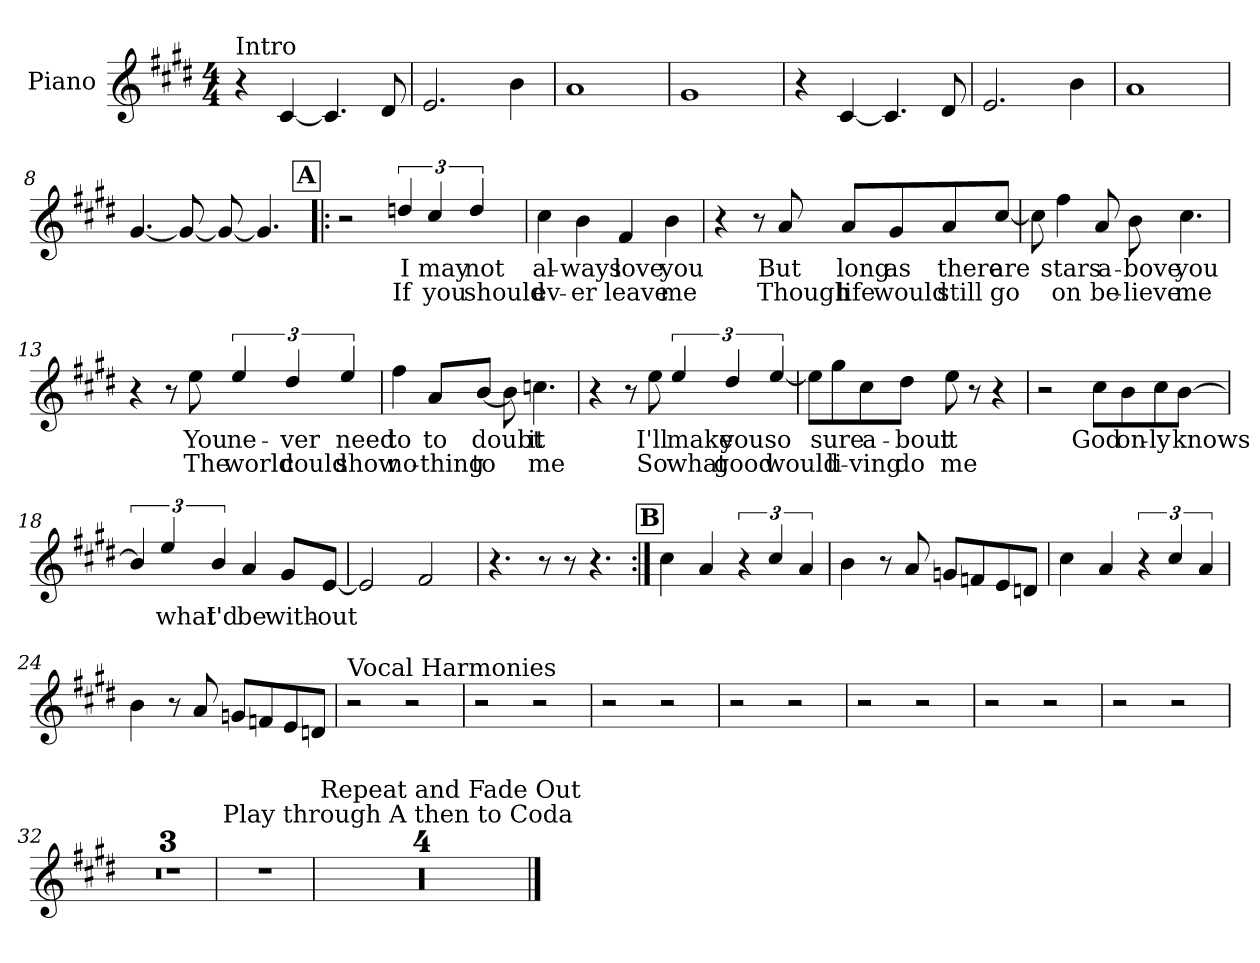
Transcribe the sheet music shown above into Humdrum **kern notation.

**kern	**text	**text
*part1	*part1	*part1
*staff1	*staff1	*staff1
*I"Piano	*	*
*I'Pno	*	*
*clefG2	*	*
*k[f#c#g#d#]	*	*
*E:	*	*
*M4/4	*	*
=1	=1	=1
!LO:TX:a:t=Intro	!	!
4r	.	.
[4c#/	.	.
4.c#/]	.	.
8d#/	.	.
=2	=2	=2
2.e/	.	.
4b\	.	.
=3	=3	=3
1a	.	.
=4	=4	=4
1g#	.	.
!!LO:LB:g=z
=5	=5	=5
4r	.	.
[4c#/	.	.
4.c#/]	.	.
8d#/	.	.
=6	=6	=6
2.e/	.	.
4b\	.	.
=7	=7	=7
1a	.	.
=8	=8	=8
[4.g#/	.	.
8g#/_	.	.
8g#/_	.	.
4.g#/]	.	.
!!LO:LB:g=z
!!LO:REH:place=s1:a:fs=8,5:t=A
=9!|:	=9!|:	=9!|:
2r	.	.
6ddn/	I	If
6cc#/	may	you
6dd/	not	should
=10	=10	=10
4cc#\	al-	ev-
4b\	-ways	-er
4f#/	love	leave
4b\	you	me
=11	=11	=11
4r	.	.
8r	.	.
8a/	But	Though
8a/L	long	life
8g#/	as	would
8a/	there	still
[8cc#\J	are	go
=12	=12	=12
8cc#\]	.	.
4ff#\	stars	on
8a/	a-	be-
8b\	-bove	-lieve
4.cc#\	you	me
!!LO:LB:g=z
=13	=13	=13
4r	.	.
8r	.	.
8ee\	You	The
6ee/	ne-	world
6dd#/	-ver	could
6ee/	need	show
=14	=14	=14
4ff#\	to	no-
8a/L	to	-thing
[8b\J	doubt	to
8b\]	.	.
4.ccn\	it	me
=15	=15	=15
4r	.	.
8r	.	.
8ee\	I'll	So
6ee/	make	what
6dd#/	you	good
[6ee/	so	would
=16	=16	=16
8ee\L]	.	.
8gg#\	sure	li-
8cc#\	a-	-ving
8dd#\J	-bout	do
8ee\	it	me
8r	.	.
4r	.	.
!!LO:LB:g=z
=17	=17	=17
2r	.	.
8cc#\L	God	.
8b\	on-	.
8cc#\	-ly	.
[8b\J	knows	.
=18	=18	=18
6b/]	.	.
6ee/	what	.
6b/	I'd	.
4a/	be	.
8g#/L	with-	.
[8e/J	-out	.
=19	=19	=19
2e/]	.	.
2f#/	.	.
=20	=20	=20
4.r	.	.
8r	.	.
8r	.	.
4.r	.	.
!!LO:LB:g=z
!!LO:REH:place=s1:a:fs=8,5:t=B
=21:|!	=21:|!	=21:|!
4cc#\	.	.
4a/	.	.
6r	.	.
6cc#/	.	.
6a/	.	.
=22	=22	=22
4b\	.	.
8r	.	.
8a/	.	.
8gn/L	.	.
8fn/	.	.
8e/	.	.
8dn/J	.	.
=23	=23	=23
4cc#\	.	.
4a/	.	.
6r	.	.
6cc#/	.	.
6a/	.	.
=24	=24	=24
4b\	.	.
8r	.	.
8a/	.	.
8gn/L	.	.
8fn/	.	.
8e/	.	.
8dn/J	.	.
!!LO:LB:g=z
=25	=25	=25
!LO:TX:a:t=Vocal Harmonies	!	!
2r	.	.
2r	.	.
=26	=26	=26
2r	.	.
2r	.	.
=27	=27	=27
2r	.	.
2r	.	.
=28	=28	=28
2r	.	.
2r	.	.
!!LO:LB:g=z
=29	=29	=29
2r	.	.
2r	.	.
=30	=30	=30
2r	.	.
2r	.	.
=31	=31	=31
2r	.	.
2r	.	.
=32	=32	=32
1r	.	.
!!LO:LB:g=z
=33	=33	=33
1r	.	.
=34	=34	=34
1r	.	.
=35	=35	=35
!LO:TX:a:t=Play through A then to Coda	!	!
1r	.	.
!!LO:LB:g=z
=36	=36	=36
!LO:TX:a:t=Repeat and Fade Out	!	!
1r	.	.
=37	=37	=37
1r	.	.
=38	=38	=38
1r	.	.
=39	=39	=39
1r	.	.
==	==	==
*-	*-	*-
